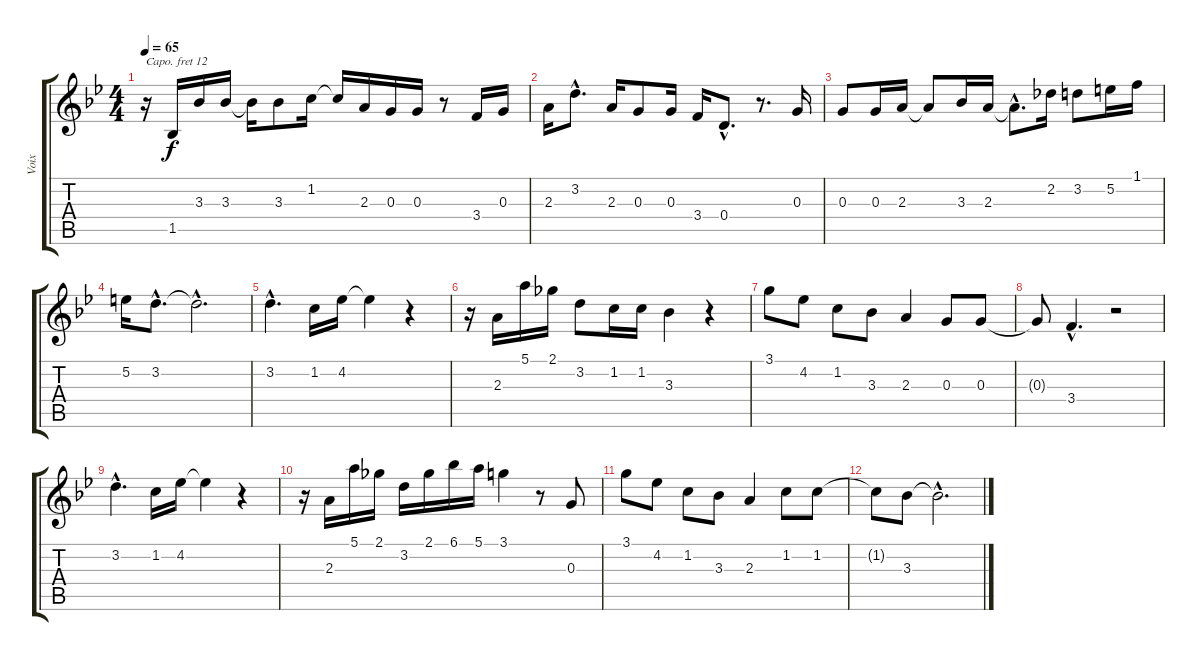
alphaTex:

\track ("Voix" "Voix") {instrument oboe}
\staff {score tabs}
\capo 12
\tuning (E4 B3 G3 D3 A2 E2) {hide}
\ts (4 4)
\tempo 65
\clef g2
\ks bb
r.16{dy f} 1.5.16 3.3.16 3.3.16 3.3{t}.16 3.3.8 1.2.16 1.2{t}.16 2.3.16 0.3.16 0.3.16 r.8 3.4.16 0.3.16 |
2.3.16 3.2{hac}.8{d} 2.3.16 0.3.8 0.3.16 3.4.16 0.4{hac}.8{d} r.8{d} 0.3.16 |
0.3.8 0.3.16 2.3.16 2.3{t}.8 3.3.16 2.3.16 2.3{hac t}.8{d} 2.2.16 3.2.8 5.2.16 1.1.16 |
5.2.16 3.2{hac}.8{d} 3.2{hac t}.2{d} |
3.2{hac}.4{d} 1.2.16 4.2.16 4.2{t}.4 r.4 |
r.16 2.3.16 5.1.16 2.1.16 3.2.8 1.2.16 1.2.16 3.3.4 r.4 |
3.1.8 4.2.8 1.2.8 3.3.8 2.3.4 0.3.8 0.3.8 |
0.3{t}.8 3.4{hac}.4{d} r.2 |
3.2{hac}.4{d} 1.2.16 4.2.16 4.2{t}.4 r.4 |
r.16 2.3.16 5.1.16 2.1.16 3.2.16 2.1.16 6.1.16 5.1.16 3.1.4 r.8 0.3.8 |
3.1.8 4.2.8 1.2.8 3.3.8 2.3.4 1.2.8 1.2.8 |
1.2{t}.8 3.3.8 3.3{hac t}.2{d}
